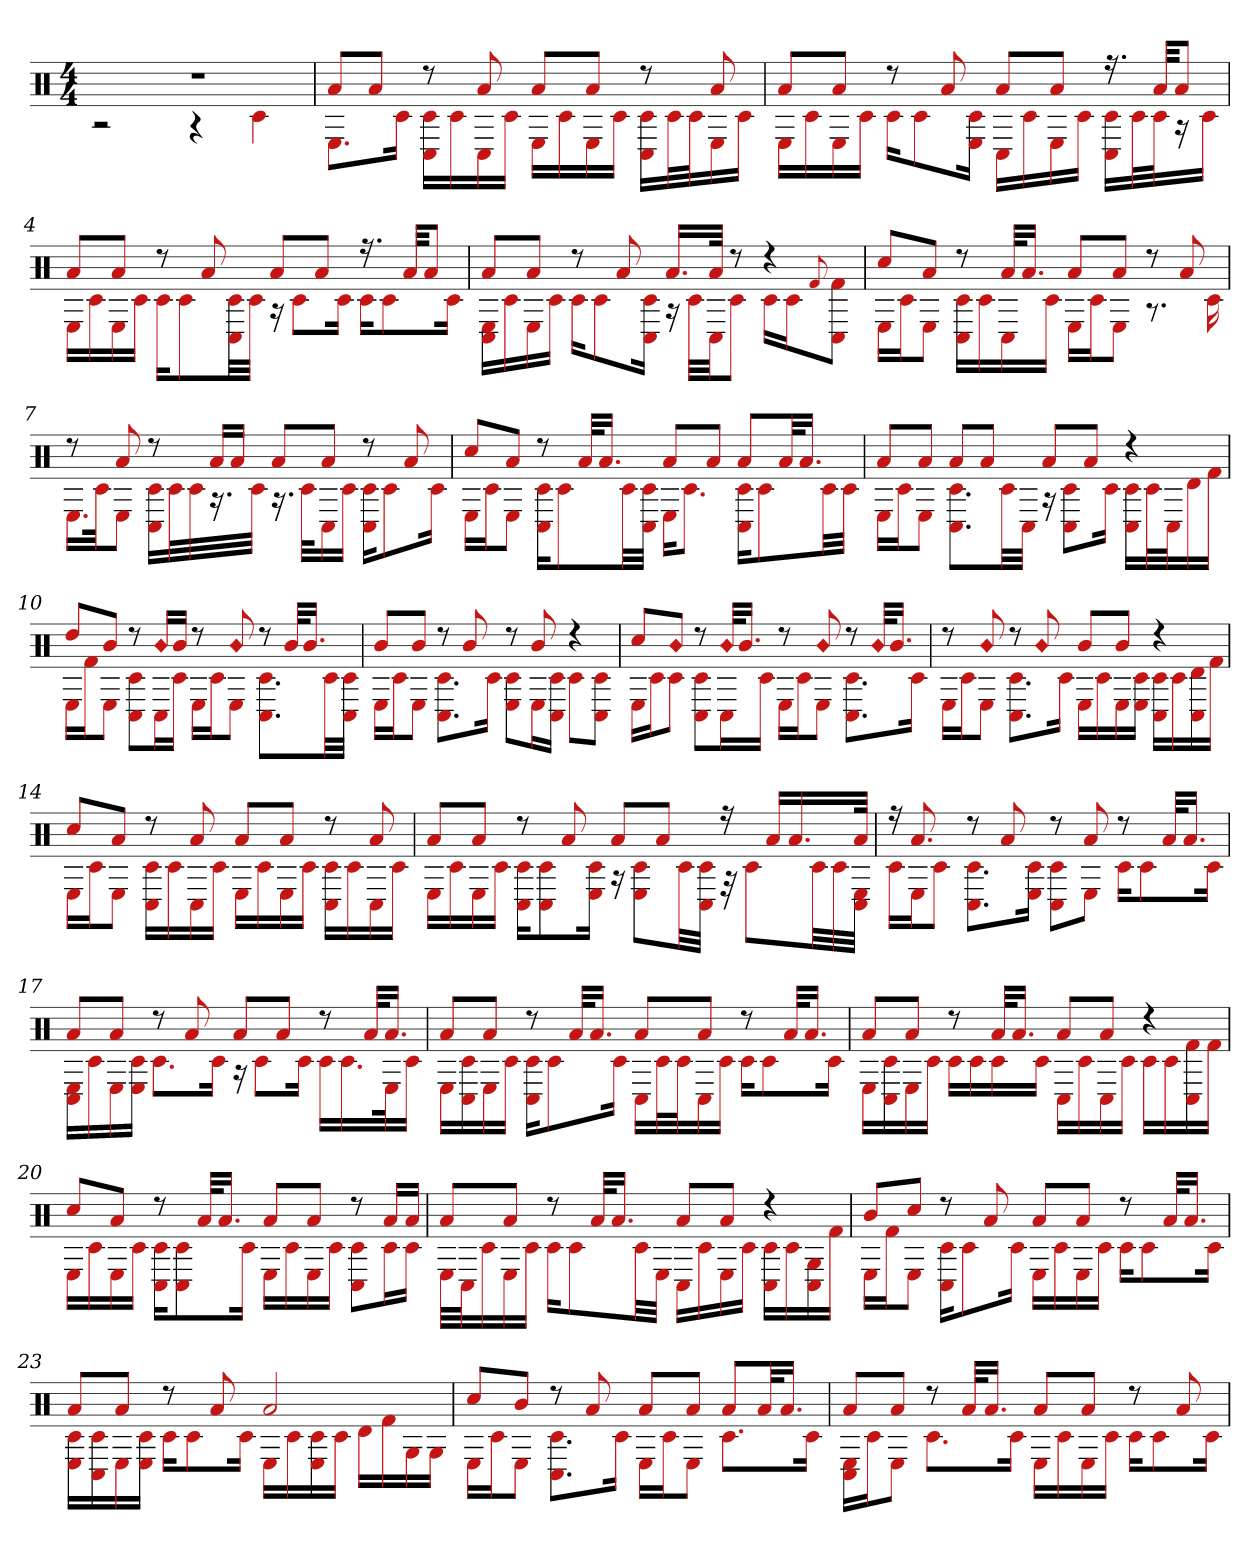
**kern
*part1
*staff1
*clefX
*k[]
*M4/4
=1
*^
1r	2r
.	4r
.	4c#
=2	=2
8aL	8.EL
8aJ	.
.	16c#Jk
8r	16C# 16c#LL
.	16c#
8a	16C#
.	16c#JJ
8aL	16ELL
.	16c#
8aJ	16E
.	16c#JJ
8r	16C# 16c#LL
.	32c#L
.	32c#J
8a	16E
.	16c#JJ
=3	=3
8aL	16ELL
.	16c#
8aJ	16E
.	16c#JJ
8r	16c#KL
.	8c#
8a	.
.	16c# 16EJk
8aL	16C#LL
.	16c#
8aJ	16E
.	16c#JJ
16.r	16c# 16C#LL
.	32c#L
32aKKL	32c#J
8aJ	16r
.	16c#JJ
=4	=4
8aL	16ELL
.	16c#
8aJ	16E
.	16c#JJ
8r	16c#KL
.	8c#
8a	.
.	32c# 32C#LL
.	32c#JJJ
8aL	16r
.	8c#L
8aJ	.
.	16c#Jk
16.r	16c#KL
.	8c#
32aKKL	.
8aJ	.
.	16c#Jk
=5	=5
8aL	16E 16C#LL
.	16c#
8aJ	16E
.	16c#JJ
8r	16c#KL
.	8c#
8a	.
.	16c# 16C#Jk
16.aLL	16r
.	32c#LLL
32aJJk	32C#JJ
8r	8c#J
4r	16c#LL
.	16c#J
.	8qqf#
.	8C# 8f#J
=6	=6
8cc#L	16ELL
.	16c#J
8aJ	8EJ
8r	16c# 16C#LL
.	16c#
32aKLL	16C#
16.aJJ	.
.	16c#JJ
8aL	16ELL
.	16c#J
8aJ	8EJ
8r	8.r
8a	.
.	16c#
=7	=7
8r	16.ELL
.	32c#Jk
8a	8EJ
8r	16C# 16c#LL
.	32c#L
.	32c#
16aLL	16.r
16aJJ	.
.	32c#JJJ
8aL	16.r
.	32c#KLL
8aJ	16C#
.	16c#JJ
8r	16c# 16C#KL
.	8c#
8a	.
.	16c#Jk
=8	=8
8cc#L	16ELL
.	16c#J
8aJ	8EJ
8r	16c# 16C#KL
.	8c#
32aKLL	.
16.aJJ	.
.	32c#LL
.	32c# 32C#JJJ
8aL	16EKL
.	8.c#J
8aJ	.
8aL	16C# 16c#KL
.	8c#
32akL	.
16.aJJ	.
.	32c#LL
.	32c#JJJ
=9	=9
8aL	16ELL
.	16c#J
8aJ	8EJ
8aL	8.C# 8.c#L
8aJ	.
.	32c#LL
.	32C#JJJ
8aL	16r
.	8c# 8C#L
8aJ	.
.	16c#Jk
4r	16c# 16C#LL
.	32c#L
.	32C#J
.	16d
.	16f#JJ
=10	=10
8ddL	16ELL
.	16f#J
8bJ	8EJ
8r	8c# 8C#L
!LO:N:head=diamond	!
16bLL	16C#L
16bJJ	16c#JJ
8r	16ELL
.	16c#J
!LO:N:head=diamond	!
8b	8EJ
8r	8.c# 8.C#L
32bKLL	.
16.bJJ	.
.	32c#LL
.	32C# 32c#JJJ
=11	=11
8bL	16ELL
.	16c#J
8bJ	8EJ
8r	8.c# 8.C#L
8b	.
.	16c#Jk
8r	8E 8c#L
8b	16EL
.	16c# 16C#JJ
4r	8c#L
.	8C# 8c#J
=12	=12
8cc#L	16ELL
.	16c#J
!LO:N:head=diamond	!
8bJ	8c#J
8r	8C# 8c#L
!LO:N:head=diamond	!
32bKLL	16C#L
16.bJJ	.
.	16c#JJ
8r	16ELL
.	16c#J
!LO:N:head=diamond	!
8b	8EJ
8r	8.c# 8.C#L
!LO:N:head=diamond	!
32bKLL	.
16.bJJ	.
.	16c#Jk
=13	=13
8r	16ELL
.	16c#J
!LO:N:head=diamond	!
8b	8EJ
8r	8.c# 8.C#L
!LO:N:head=diamond	!
8b	.
.	16c#Jk
8bL	16ELL
.	16c#
8bJ	16E
.	16c# 16EJJ
4r	16C# 16c#LL
.	16c#
.	16C# 16d
.	16f#JJ
=14	=14
8cc#L	16ELL
.	16c#J
8aJ	8EJ
8r	16c# 16C#LL
.	16c#
8a	16C#
.	16c#JJ
8aL	16ELL
.	16c#
8aJ	16E
.	16c#JJ
8r	16c# 16C#LL
.	16c#
8a	16C#
.	16c#JJ
=15	=15
8aL	16ELL
.	16c#
8aJ	16E
.	16c#JJ
8r	16c# 16C#KL
.	8c# 8C#
8a	.
.	16c# 16EJk
8aL	16r
.	8c# 8EL
8aJ	.
.	32c#LL
.	32c# 32C#JJJ
16r	32r
.	8c#L
16aLL	.
16.a	.
.	32c#LL
.	32c#
32aJJk	32E 32C#JJJ
=16	=16
16r	16c#LL
8.a	16EJ
.	8c#J
8r	8.C# 8.c#L
8a	.
.	16c# 16EJk
8r	8C# 8c#L
8a	8EJ
8r	16c#KL
.	8c#
32aKLL	.
16.aJJ	.
.	16c#Jk
=17	=17
8aL	16E 16C#LL
.	16c#
8aJ	16E
.	16c# 16EJJ
8r	8.c#L
8a	.
.	16c#Jk
8aL	16r
.	8c#L
8aJ	.
.	16c#Jk
8r	16c#LL
.	16.c#
32aKLL	.
16.aJJ	32Ek
.	16c#JJ
=18	=18
8aL	16ELL
.	16C# 16c#
8aJ	16E
.	16c#JJ
8r	16c# 16C#KL
.	8c#
32aKLL	.
16.aJJ	.
.	16c#Jk
8aL	16C#LL
.	32c#L
.	32c#J
8aJ	16C#
.	16c#JJ
8r	16c#KL
.	8c#
32aKLL	.
16.aJJ	.
.	16c#Jk
=19	=19
8aL	16ELL
.	16C# 16c#
8aJ	16E
.	16c#JJ
8r	16c#LL
.	16c#
32aKLL	16c#
16.aJJ	.
.	16c#JJ
8aL	16C#LL
.	16c#
8aJ	16C#
.	16c#JJ
4r	16c#LL
.	16c#
.	16f# 16C#
.	16f#JJ
=20	=20
8cc#L	16ELL
.	16c#
8aJ	16E
.	16c#JJ
8r	16c# 16C#KL
.	8c# 8C#
32aKLL	.
16.aJJ	.
.	16c#Jk
8aL	16ELL
.	16c#
8aJ	16E
.	16c#JJ
8r	8C# 8c#L
16aLL	16c#L
16aJJ	16c#JJ
=21	=21
8aL	32ELLL
.	32C#J
.	16c#
8aJ	16E
.	16c#JJ
8r	16c#KL
.	8c#
32aKLL	.
16.aJJ	.
.	32c#LL
.	32EJJJ
8aL	16C#LL
.	16c#
8aJ	16E
.	16c#JJ
4r	16c# 16C#LL
.	16c#
.	16C# 16G
.	16f#JJ
=22	=22
8bL	16ELL
.	16f#J
8cc#J	8EJ
8r	16c# 16C#KL
.	8c#
8a	.
.	16c#Jk
8aL	16ELL
.	16c#
8aJ	16E
.	16c#JJ
8r	16c#KL
.	8c#
32aKLL	.
16.aJJ	.
.	16c#Jk
=23	=23
8aL	16c# 16ELL
.	16C# 16c#
8aJ	16E
.	16c# 16EJJ
8r	16c#KL
.	8c#
8a	.
.	16c#Jk
2a	16ELL
.	16c#
.	16E 16c#
.	16c#JJ
.	16dLL
.	16f#
.	16G
.	16GJJ
=24	=24
8cc#L	16ELL
.	16c#J
8bJ	8EJ
8r	8.c# 8.C#L
8a	.
.	16c#Jk
8aL	16ELL
.	16c#J
8aJ	8EJ
8aL	8.c#L
32akL	.
16.aJJ	.
.	16c#Jk
=25	=25
8aL	16C# 16ELL
.	16c#J
8aJ	8EJ
8r	8.c#L
32aKLL	.
16.aJJ	.
.	16c#Jk
8aL	16ELL
.	16c#
8aJ	16E
.	16c#JJ
8r	16c#KL
.	8c#
8a	.
.	16c#Jk
*v	*v
=
*-
